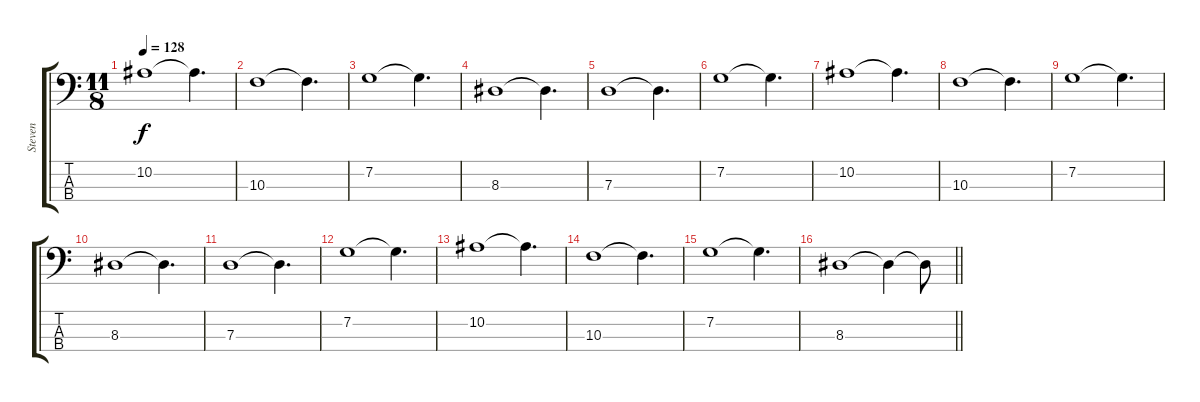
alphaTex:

\track ("Steven" "Steven") {instrument electricbasspick}
\staff {score tabs}
\tuning (F2 C2 G1 D1) {hide}
\ts (11 8)
\tempo 128
\clef f4
\ks c
10.2.1{dy f} 10.2{t}.4{d} |
10.3.1 10.3{t}.4{d} |
7.2.1 7.2{t}.4{d} |
8.3.1 8.3{t}.4{d} |
7.3.1 7.3{t}.4{d} |
7.2.1 7.2{t}.4{d} |
10.2.1 10.2{t}.4{d} |
10.3.1 10.3{t}.4{d} |
7.2.1 7.2{t}.4{d} |
8.3.1 8.3{t}.4{d} |
7.3.1 7.3{t}.4{d} |
7.2.1 7.2{t}.4{d} |
10.2.1 10.2{t}.4{d} |
10.3.1 10.3{t}.4{d} |
7.2.1 7.2{t}.4{d} |
\barLineRight lightlight
8.3.1 8.3{t}.4 8.3{t}.8
